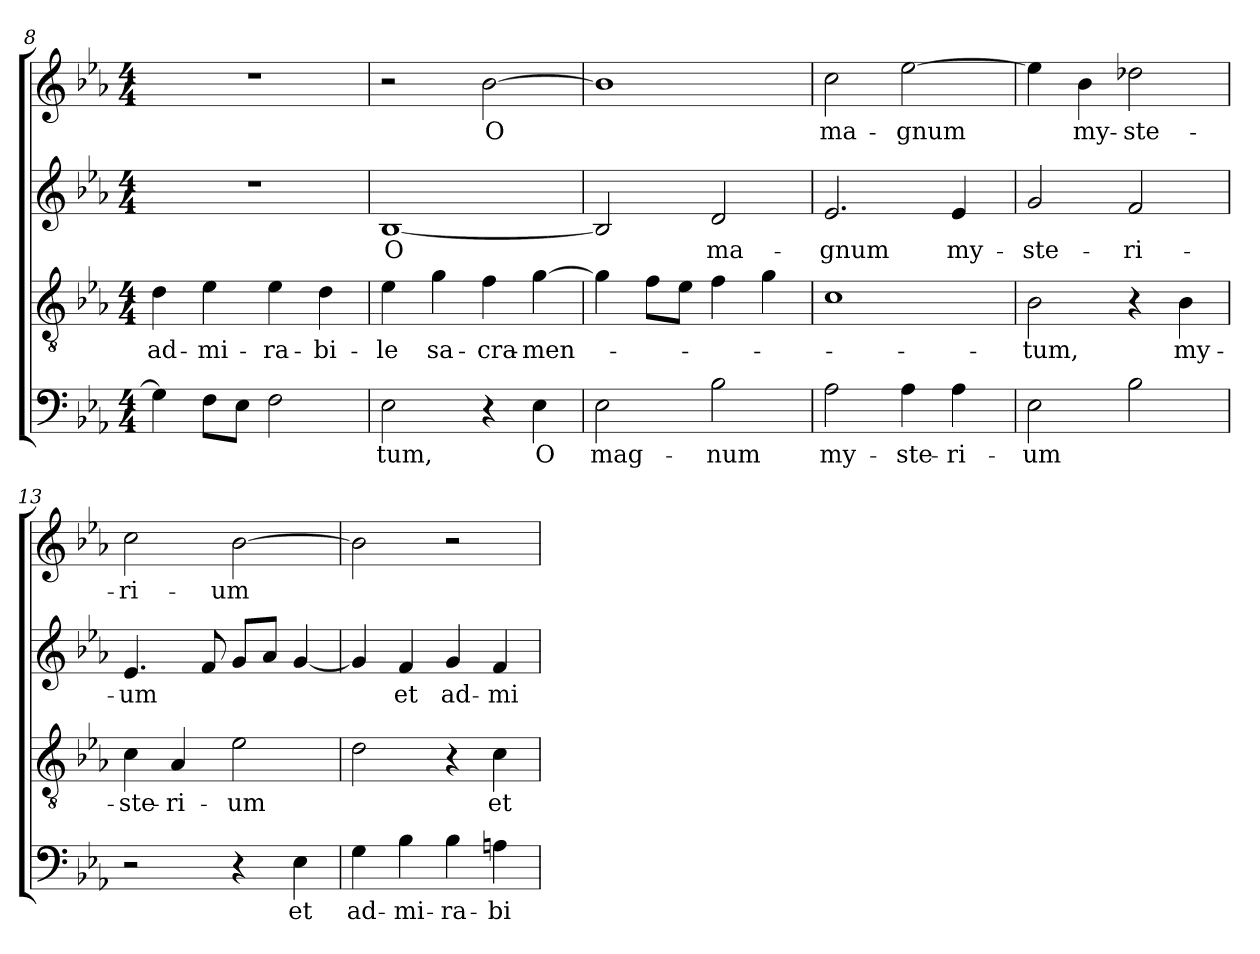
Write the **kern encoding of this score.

**kern	**text	**kern	**text	**kern	**text	**kern	**text
*part4	*part4	*part3	*part3	*part2	*part2	*part1	*part1
*staff4	*staff4	*staff3	*staff3	*staff2	*staff2	*staff1	*staff1
*clefF4	*	*clefGv2	*	*clefG2	*	*clefG2	*
*k[b-e-a-]	*	*k[b-e-a-]	*	*k[b-e-a-]	*	*k[b-e-a-]	*
*E-:	*	*E-:	*	*E-:	*	*E-:	*
*M4/4	*	*M4/4	*	*M4/4	*	*M4/4	*
=8	=8	=8	=8	=8	=8	=8	=8
!	!	!	!LO:LY:b:color=#000000	!	!	!	!
4Gi\]	.	4di\	ad-	1r	.	1r	.
!	!	!	!LO:LY:b:color=#000000	!	!	!	!
8Fi\L	.	4e-i\	-mi-	.	.	.	.
8E-i\J	.	.	.	.	.	.	.
!	!	!	!LO:LY:b:color=#000000	!	!	!	!
2Fi\	.	4e-i\	-ra-	.	.	.	.
!	!	!	!LO:LY:b:color=#000000	!	!	!	!
.	.	4di\	-bi-	.	.	.	.
=9	=9	=9	=9	=9	=9	=9	=9
!	!LO:LY:b:color=#000000	!	!	!	!	!	!
!	!	!	!LO:LY:b:color=#000000	!	!	!	!
!	!	!	!	!	!LO:LY:b:color=#000000	!	!
2E-i\	-tum,	4e-i\	-le	[1B-i	O	2r	.
!	!	!	!LO:LY:b:color=#000000	!	!	!	!
.	.	4gi\	sa-	.	.	.	.
!	!	!	!LO:LY:b:color=#000000	!	!	!	!
!	!	!	!	!	!	!	!LO:LY:b:color=#000000
4r	.	4fi\	-cra-	.	.	[2b-i\	O
!	!LO:LY:b:color=#000000	!	!	!	!	!	!
!	!	!	!LO:LY:b:color=#000000	!	!	!	!
4E-i\	O	[4gi\	-men-	.	.	.	.
=10	=10	=10	=10	=10	=10	=10	=10
!	!LO:LY:b:color=#000000	!	!	!	!	!	!
2E-i\	mag-	4gi\]	.	2B-i/]	.	1b-i]	.
.	.	8fi\L	.	.	.	.	.
.	.	8e-i\J	.	.	.	.	.
!	!LO:LY:b:color=#000000	!	!	!	!	!	!
!	!	!	!	!	!LO:LY:b:color=#000000	!	!
2B-i\	-num	4fi\	.	2di/	ma-	.	.
.	.	4gi\	.	.	.	.	.
=11	=11	=11	=11	=11	=11	=11	=11
!	!LO:LY:b:color=#000000	!	!	!	!	!	!
!	!	!	!	!	!LO:LY:b:color=#000000	!	!
!	!	!	!	!	!	!	!LO:LY:b:color=#000000
2A-i\	my-	1ci	.	2.e-i/	-gnum	2cci\	ma-
!	!LO:LY:b:color=#000000	!	!	!	!	!	!
!	!	!	!	!	!	!	!LO:LY:b:color=#000000
4A-i\	-ste-	.	.	.	.	[2ee-i\	-gnum
!	!LO:LY:b:color=#000000	!	!	!	!	!	!
!	!	!	!	!	!LO:LY:b:color=#000000	!	!
4A-i\	-ri-	.	.	4e-i/	my-	.	.
=12	=12	=12	=12	=12	=12	=12	=12
!	!LO:LY:b:color=#000000	!	!	!	!	!	!
!	!	!	!LO:LY:b:color=#000000	!	!	!	!
!	!	!	!	!	!LO:LY:b:color=#000000	!	!
2E-i\	-um	2B-i\	-tum,	2gi/	-ste-	4ee-i\]	.
!	!	!	!	!	!	!	!LO:LY:b:color=#000000
.	.	.	.	.	.	4b-i\	my-
!	!	!	!	!	!LO:LY:b:color=#000000	!	!
!	!	!	!	!	!	!	!LO:LY:b:color=#000000
2B-i\	.	4r	.	2fi/	-ri-	2dd-Xi\	-ste-
!	!	!	!LO:LY:b:color=#000000	!	!	!	!
.	.	4B-i\	my-	.	.	.	.
!!LO:LB:g=z
=13	=13	=13	=13	=13	=13	=13	=13
!	!	!	!LO:LY:b:color=#000000	!	!	!	!
!	!	!	!	!	!LO:LY:b:color=#000000	!	!
!	!	!	!	!	!	!	!LO:LY:b:color=#000000
2r	.	4ci\	-ste-	4.e-i/	-um	2cci\	-ri-
!	!	!	!LO:LY:b:color=#000000	!	!	!	!
.	.	4A-i/	-ri-	.	.	.	.
.	.	.	.	8fi/	.	.	.
!	!	!	!LO:LY:b:color=#000000	!	!	!	!
!	!	!	!	!	!	!	!LO:LY:b:color=#000000
4r	.	2e-i\	-um	8gi/L	.	[2b-i\	-um
.	.	.	.	8a-i/J	.	.	.
!	!LO:LY:b:color=#000000	!	!	!	!	!	!
4E-i\	et	.	.	[4gi/	.	.	.
=14	=14	=14	=14	=14	=14	=14	=14
!	!LO:LY:b:color=#000000	!	!	!	!	!	!
4Gi\	ad-	2di\	.	4gi/]	.	2b-i\]	.
!	!LO:LY:b:color=#000000	!	!	!	!	!	!
!	!	!	!	!	!LO:LY:b:color=#000000	!	!
4B-i\	-mi-	.	.	4fi/	et	.	.
!	!LO:LY:b:color=#000000	!	!	!	!	!	!
!	!	!	!	!	!LO:LY:b:color=#000000	!	!
4B-i\	-ra-	4r	.	4gi/	ad-	2r	.
!	!LO:LY:b:color=#000000	!	!	!	!	!	!
!	!	!	!LO:LY:b:color=#000000	!	!	!	!
!	!	!	!	!	!LO:LY:b:color=#000000	!	!
4Ani\	-bi-	4ci\	et	4fi/	-mi-	.	.
=	=	=	=	=	=	=	=
*-	*-	*-	*-	*-	*-	*-	*-
